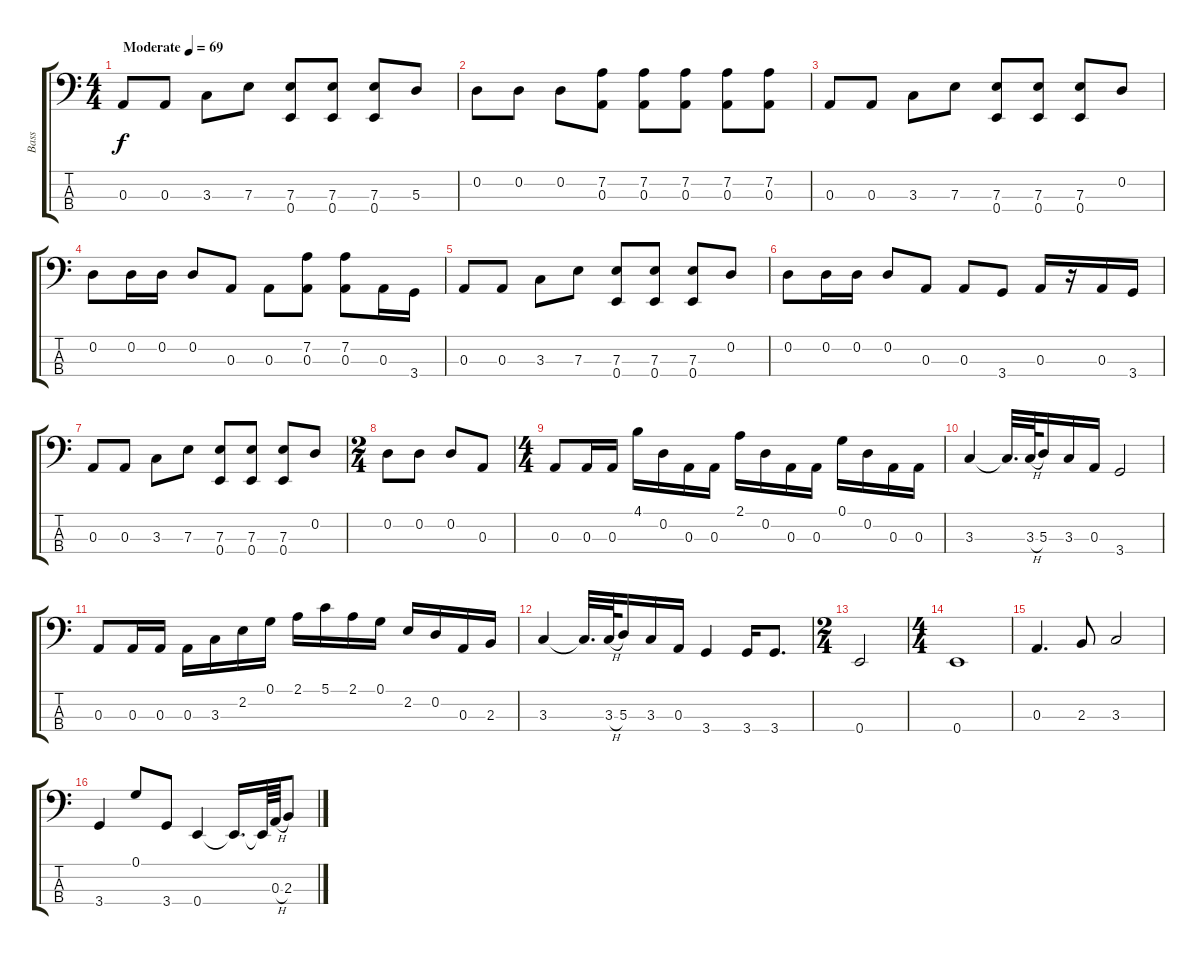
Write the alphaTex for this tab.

\track ("Bass" "Bass") {instrument electricbasspick}
\staff {score tabs}
\tuning (G2 D2 A1 E1) {hide}
\ts (4 4)
\tempo (69 "Moderate")
\clef f4
\ks c
0.3.8{dy f instrument electricbasspick} 0.3.8 3.3.8 7.3.8 (7.3 0.4).8 (7.3 0.4).8 (7.3 0.4).8 5.3.8 |
0.2.8 0.2.8 0.2.8 (7.2 0.3).8 (7.2 0.3).8 (7.2 0.3).8 (7.2 0.3).8 (7.2 0.3).8 |
0.3.8 0.3.8 3.3.8 7.3.8 (7.3 0.4).8 (7.3 0.4).8 (7.3 0.4).8 0.2.8 |
0.2.8 0.2.16 0.2.16 0.2.8 0.3.8 0.3.8 (7.2 0.3).8 (7.2 0.3).8 0.3.16 3.4.16 |
0.3.8 0.3.8 3.3.8 7.3.8 (7.3 0.4).8 (7.3 0.4).8 (7.3 0.4).8 0.2.8 |
0.2.8 0.2.16 0.2.16 0.2.8 0.3.8 0.3.8 3.4.8 0.3.16 r.16 0.3.16 3.4.16 |
0.3.8 0.3.8 3.3.8 7.3.8 (7.3 0.4).8 (7.3 0.4).8 (7.3 0.4).8 0.2.8 |
\ts (2 4)
0.2.8 0.2.8 0.2.8 0.3.8 |
\ts (4 4)
0.3.8 0.3.16 0.3.16 4.1.16 0.2.16 0.3.16 0.3.16 2.1.16 0.2.16 0.3.16 0.3.16 0.1.16 0.2.16 0.3.16 0.3.16 |
3.3.4 3.3{t}.32{d} 3.3{h}.64 5.3.16 3.3.16 0.3.16 3.4.2 |
0.3.8 0.3.16 0.3.16 0.3.16 3.3.16 2.2.16 0.1.16 2.1.16 5.1.16 2.1.16 0.1.16 2.2.16 0.2.16 0.3.16 2.3.16 |
3.3.4 3.3{t}.32{d} 3.3{h}.64 5.3.16 3.3.16 0.3.16 3.4.4 3.4.16 3.4.8{d} |
\ts (2 4)
0.4.2 |
\ts (4 4)
0.4.1 |
0.3.4{d} 2.3.8 3.3.2 |
3.4.4 0.1.8 3.4.8 0.4.4 0.4{t}.16{d} 0.4{t}.64 0.3{h}.64 2.3.8
